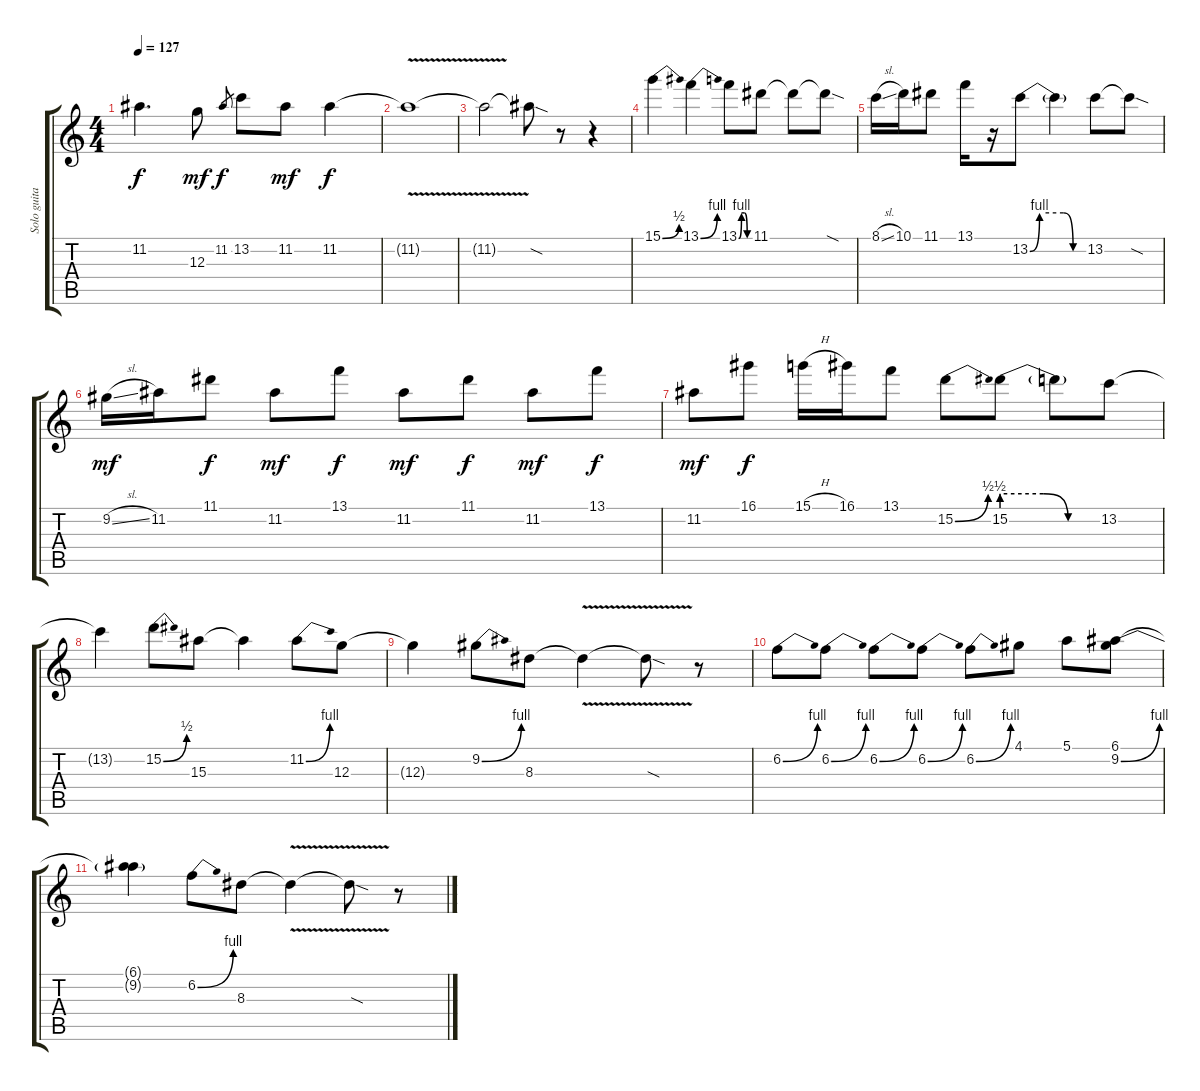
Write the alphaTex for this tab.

\track ("Solo guitar" "Solo guita") {instrument distortionguitar}
\staff {score tabs}
\tuning (E4 B3 G3 D3 A2 E2) {hide}
\ts (4 4)
\tempo 127
\clef g2
\ks c
11.2{t}.4{d dy f volume 14} 12.3.8{dy mf volume 16} 11.2.8{gr dy f} 13.2.8 11.2.8{dy mf} 11.2.4{dy f} |
11.2{v t}.1 |
11.2{t}.2{volume 13} 11.2{sod t}.8 r.8 r.4 |
15.1{be (bend 0 0 60 2)}.4{volume 16} 13.1{be (bend 0 0 60 4)}.4 13.1{be (custom 0 0 15 4 30 4 46 0 60 0)}.8 11.1.8 11.1{t}.8 11.1{sod t}.8 |
8.1{sl}.16 10.1.16 11.1.8 13.1.16 r.16 13.2{be (custom 0 0 10 4 35 4 45 0 60 0)}.8 13.2{t}.4 13.2.8 13.2{sod t}.8 |
9.2{sl}.16{dy mf} 11.2.16 11.1.8{dy f} 11.2.8{dy mf} 13.1.8{dy f} 11.2.8{dy mf} 11.1.8{dy f} 11.2.8{dy mf} 13.1.8{dy f} |
11.2.8{dy mf} 16.1.8{dy f} 15.1{h}.16 16.1.16 13.1.8 15.2{be (bend 0 0 60 2)}.8 15.2{be (custom 0 2 25 2 40 0 60 0)}.8 15.2{t}.8 13.2.8 |
13.2{t}.4 15.2{be (bend 0 0 60 2)}.8 15.3.8 15.3{t}.4 11.2{be (bend 0 0 60 4)}.8 12.3.8 |
12.3{t}.4 9.2{be (bend 0 0 60 4)}.8 8.3.8 8.3{v t}.4 8.3{sod t}.8 r.8 |
6.2{be (bend 0 0 60 4)}.8 6.2{be (bend 0 0 60 4)}.8 6.2{be (bend 0 0 60 4)}.8 6.2{be (bend 0 0 60 4)}.8 6.2{be (bend 0 0 60 4)}.8 4.1.8 5.1.8 (6.1 9.2{be (bend 0 0 60 4)}).8 |
(6.1{t} 9.2{t}).4 6.2{be (bend 0 0 60 4)}.8 8.3.8 8.3{v t}.4 8.3{sod t}.8 r.8
